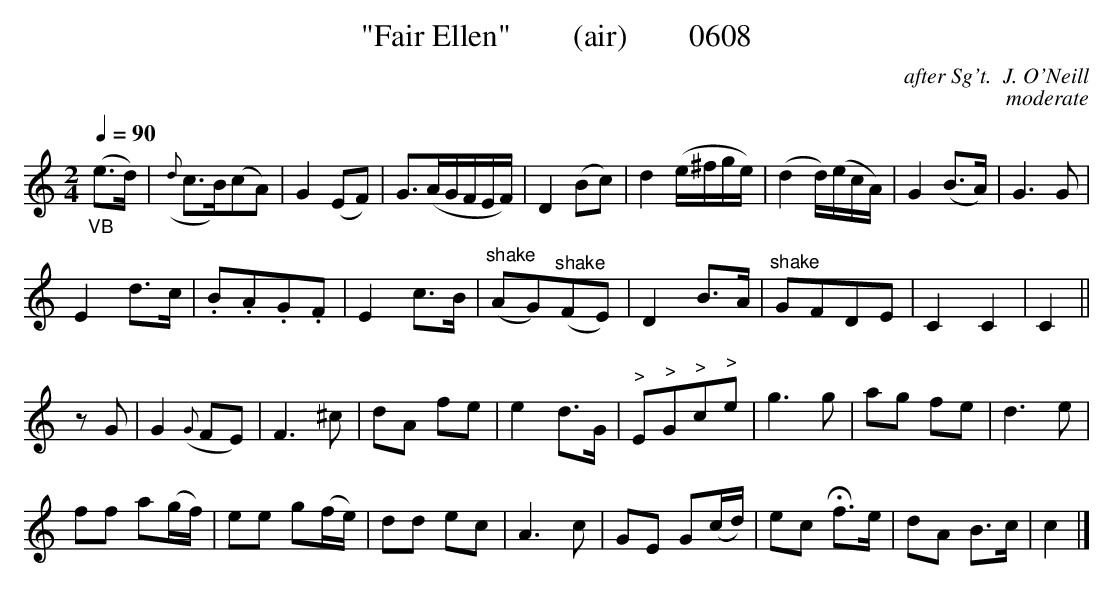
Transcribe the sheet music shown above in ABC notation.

X:1
T:"Fair Ellen"        (air)        0608
C:after Sg't.  J. O'Neill
C:moderate
BRENNAN June 2003 (HTTP://WWW.SOSYOURMOM.COM)
Q:1/4=90
M:2/4
L:1/16
K:C
"_VB"(e3d)|({d}c3B)(c2A2)|G4(E2F2)|G3(AGFEF)|D4(B2c2)|d4(e^fge)|(d4d)(ecA)|G4(B3A)|G6G2|
E4d3c|.B2.A2.G2.F2|E4c3B|"^shake"(A2G2)"^shake"(F2E2)|D4B3A|"^shake"G2F2D2E2|C4C4|C4||
z2G2|G4({G}F2E2)|F6^c2|d2A2 f2e2|e4d3G|"^>"E2"^>"G2"^>"c2"^>"e2|g6g2|a2g2 f2e2|d6e2|
f2f2 a2(gf)|e2e2 g2(fe)|d2d2 e2c2|A6c2|G2E2 G2(cd)|e2c2 Hf3e|d2A2 B3c|c4|]
